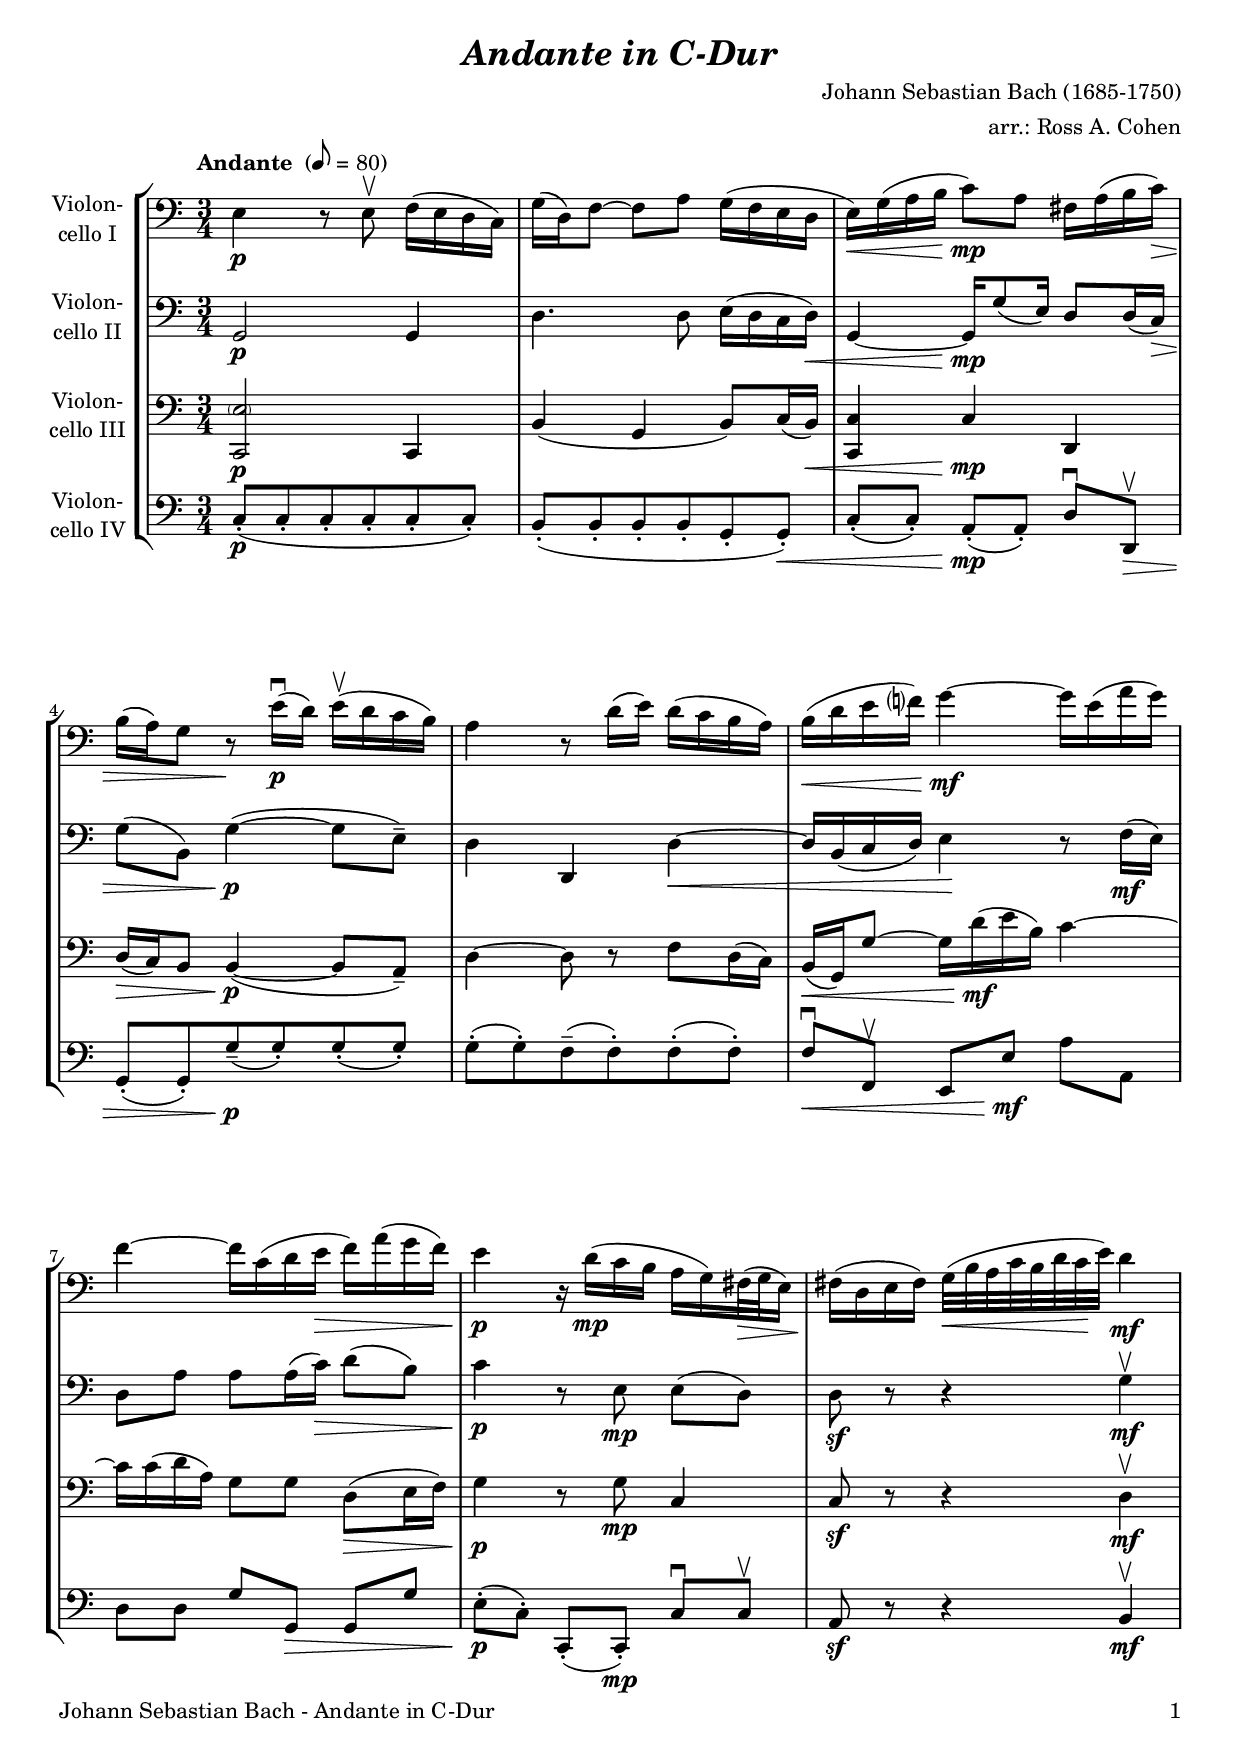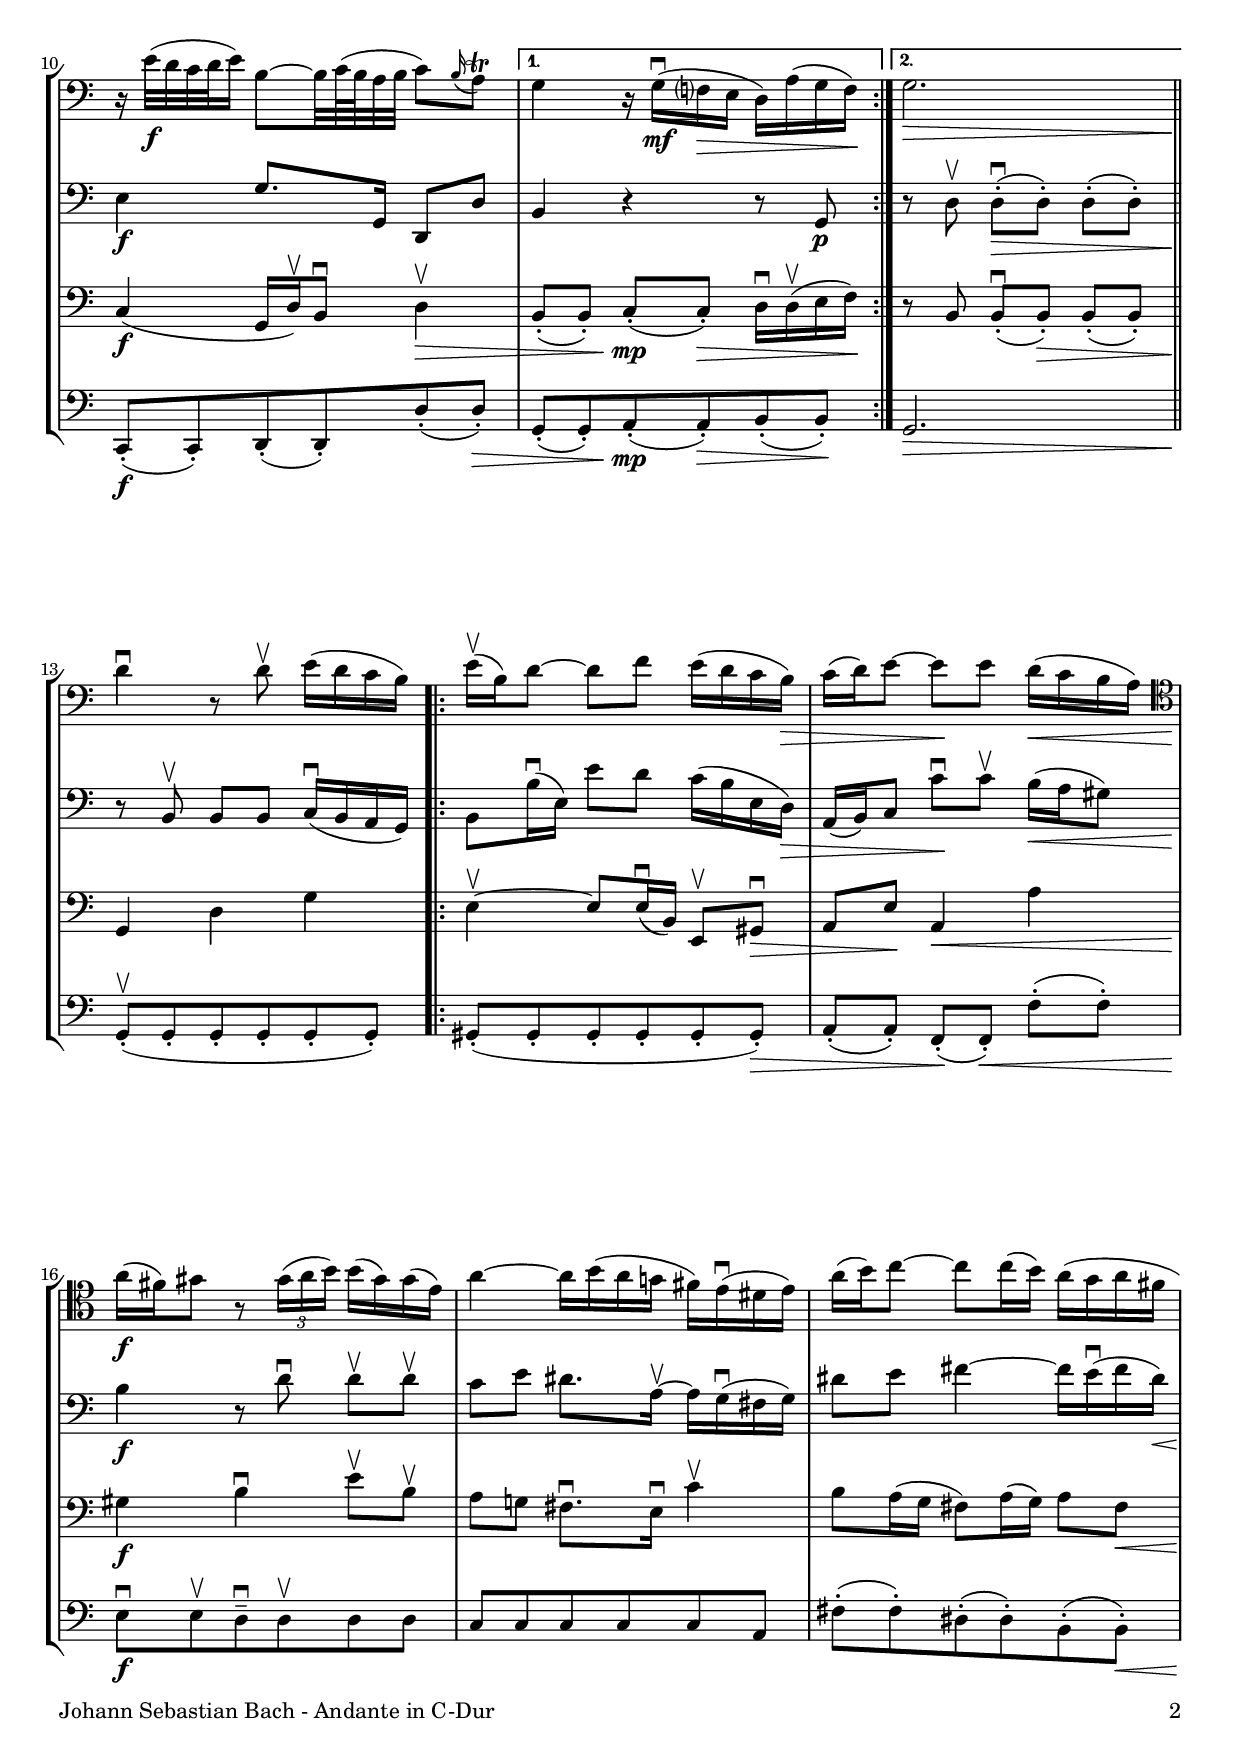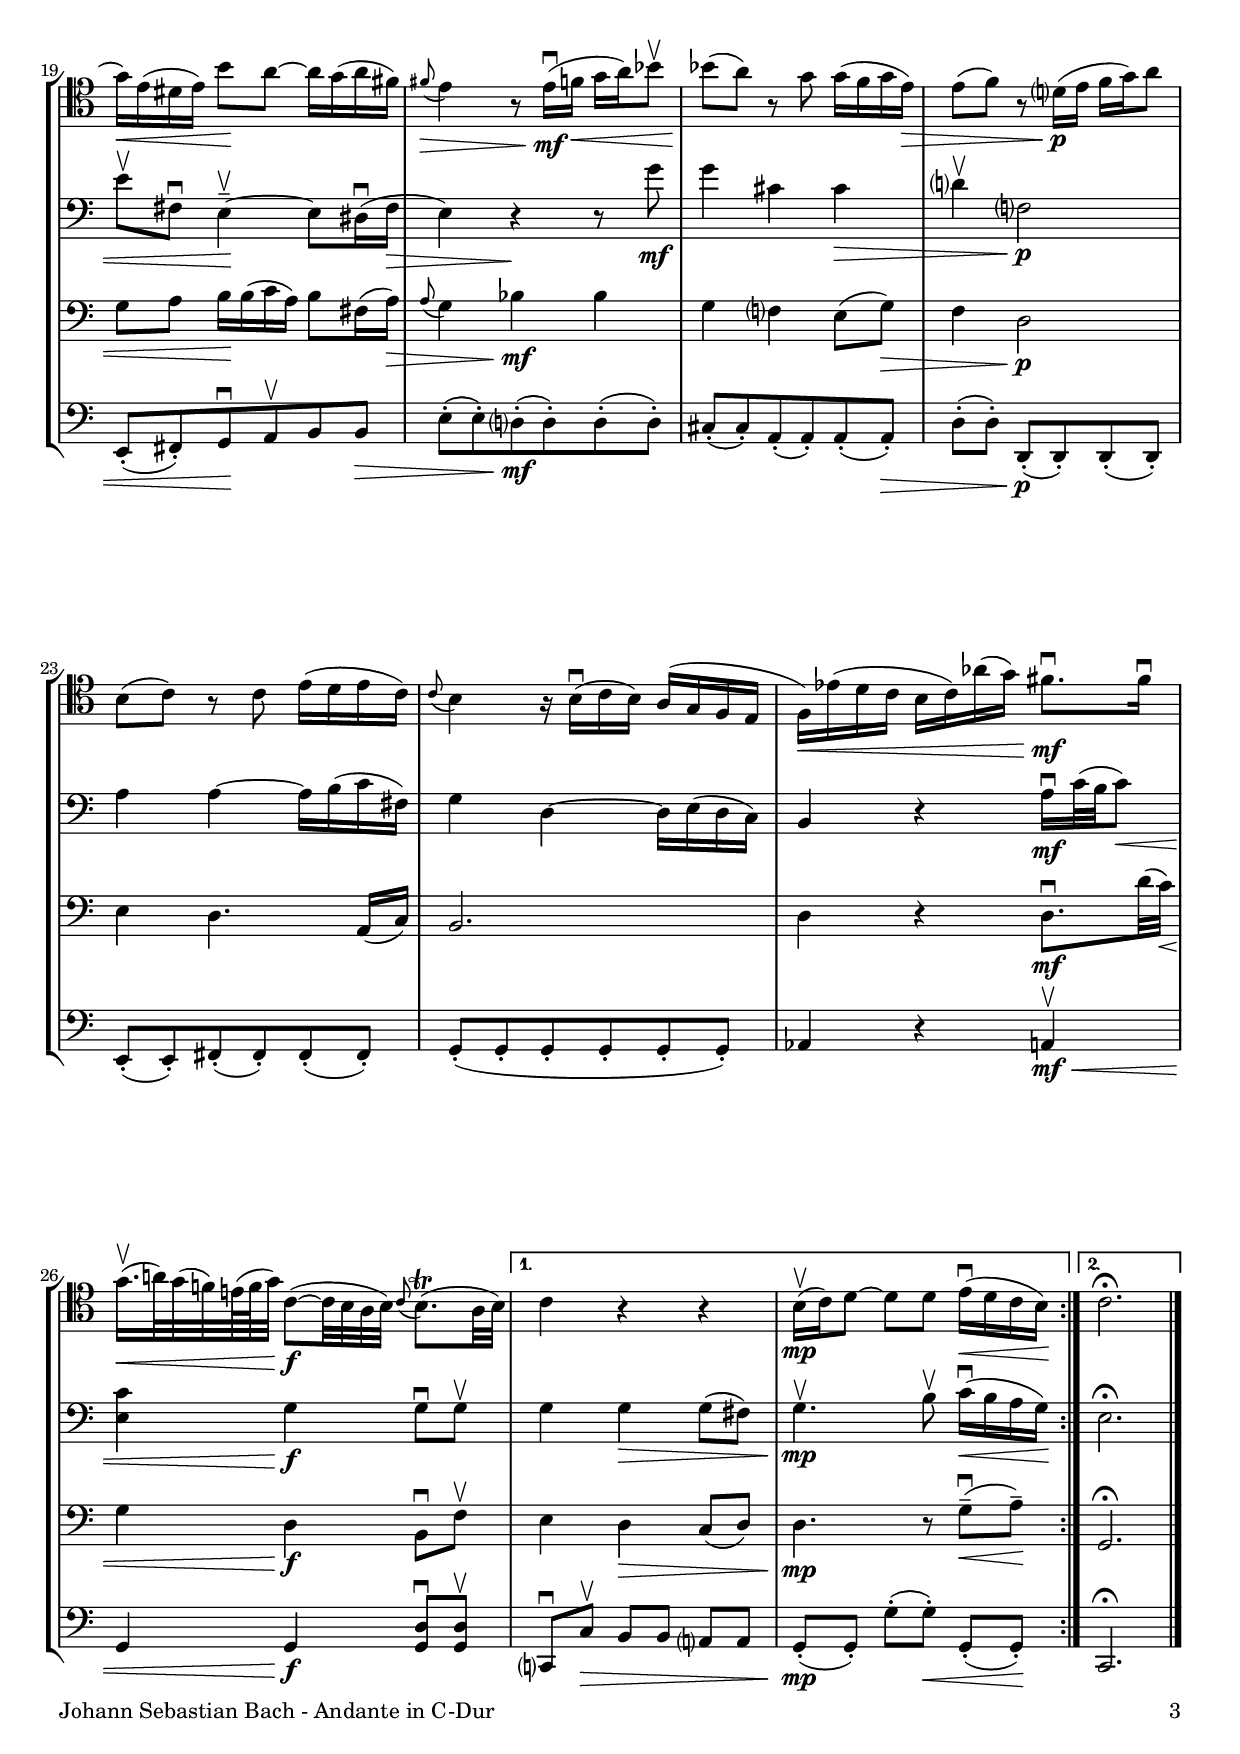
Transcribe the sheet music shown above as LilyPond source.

\version "2.18.2"
\include "deutsch.ly"
  
#(set-global-staff-size 19)

\header {
  title     = \markup \bold \italic "Andante in C-Dur"
  composer  = "Johann Sebastian Bach (1685-1750)"
  arranger  = "arr.: Ross A. Cohen"
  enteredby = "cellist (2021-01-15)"
%  piece     = ""
}

voiceconsts = {
  \key c \major
  \time 3/4
  \clef "bass"
%  \numericTimeSignature
  % Set default beaming for all staves
  \set Timing.beamExceptions = #'()
  \set Timing.baseMoment     = #(ly:make-moment 1 4)
  \set Timing.beatStructure  = #'(1 1 1)
  \tempo "Andante " 8=80
}

micl = "clarinet"
mifl = "flute"
miob = "oboe"
mifh = "french horn"
misx = "tenor sax"
mist = "string ensemble 1"
miba = "cello"

dcaf = \mark \markup \box \italic "D.C. al Fine"
fine = \mark \markup \box \italic "Fine"

va = \relative c {
  \voiceconsts

  \repeat volta 2 {
    e4\p r8 e\upbow f16( e d c)
    g'( d) f8~ f a g16( f e d
    e)\< g( a h c8)\!\mp a fis16 a( h c)\>
    h( a) g8 r\! e'16(\downbow\p d) e(\upbow d c h)

    a4 r8 d16( e) d( c h a)
    h(\< d e f?) g4~\!\mf g16 e( a g)
    f4~ f16 c( d e\> f) a( g f)
    e4\!\p r16 d(\mp c h a g) fis32(\> g e16)

    fis(\! d e fis) g32(\< h a c h d c\! e) d4\mf
    r16 e32(\f d c d e16) h8~ h32 c64( h a32 h c8)[ \appoggiatura h16 a8]\trill
  }
  \alternative {
    { g4 r16 g(\downbow\mf f?\> e d) a'( g f)\! }
    { g2.\> }
  } \bar "||"
  d'4\!\downbow r8 d\upbow e16( d c h)
  

  \repeat volta 2 {
    e(\upbow h) d8~ d f e16( d c h)\>
    c( d) e8~ e\! e d16(\< c h a) \clef "tenor"
    a'(\!\f fis) gis8 r \tuplet 3/2 8 { gis16( a h) } h( gis) gis( e)
    a4~ a16 h( a g! fis) e(\downbow dis e)

    a( h) c8~ c c16( h) a( g a fis
    g)\< e( dis e) h'8\! a~ a16 g( a fis)
    \appoggiatura fis8\> e4 r8 e16(\downbow\!\mf f\< g a) b8\upbow
    b(\! a) r g g16( f g e)\>

    e8( f) r d?16(\!\p e f g) a8
    h,( c) r c e16( d e c)
    \appoggiatura c8 h4 r16 h(\downbow c h) a( g f e
    f)\< es'( d c h c) as'( g) fis8.\downbow\!\mf fis16\downbow

    g16.(\upbow\< a!32) g( f!) e!64( f g32) c,8(~\!\f c32 h a h) \appoggiatura c8 h8.(\trill a32 h)
  }
  \alternative {
    { c4 r r | h16(\upbow\mp c) d8~ d d e16(\downbow\< d c h)\! }
    { c2.\fermata }
  } \bar "|."  
}

vb = \relative c {
  \voiceconsts

  \repeat volta 2 {
    g2\p g4
    d'4. d8 e16( d c d)\<
    g,4~ g16\!\mp g'8( e16) d8 d16( c)\>
    g'8( h,) g'4(~\!\p g8 e)--
    d4 d, d'~\<

    d16 h( c d) e4\! r8 f16(\mf e)
    d8 a' a a16( c)\> d8( h)
    c4\!\p r8 e,\mp e( d)
    d\sf r r4 g\upbow\mf

    e\f g8. g,16 d8 d'
  }
  \alternative {
    { h4 r r8 g\p }
    { r d'\upbow d(-.\downbow\> d)-. d(-. d)-. }
  } \bar "||"
  r\! h\upbow h h c16(\downbow h a g)

  \repeat volta 2 {
    h8 h'16(\downbow e,) e'8 d c16( h e, d)\>
    a( h) c8 c'\downbow\! c\upbow h16(\< a gis8)
    h4\!\f r8 d\downbow d\upbow d\upbow
    c e dis8. a16~\upbow a g(\downbow fis g)

    dis'8 e fis4~ fis16 e(\downbow fis dis)\<
    e8\upbow fis,\downbow e4~--\upbow\! e8 dis16(\downbow fis\>
    e4) r\! r8 g'\mf
    g4 cis, cis\>
    d?\upbow f,?2\!\p
    a4 a~ a16 h( c fis,)

    g4 d~ d16 e( d c)
    h4 r a'16\downbow\mf c32( h c8)\<
    <e, c'>4 g\!\f g8\downbow g\upbow
  }
  \alternative {
    { g4 g\> g8( fis) | g4.\upbow\!\mp h8\upbow c16(\downbow\< h a g)\! }
    { e2.\fermata }
  } \bar "|."  
}

vc = \relative c, {
  \voiceconsts

  \repeat volta 2 {
    <c \parenthesize e'>2\p c4
    h'( g h8) c16( h)\<
    <c, c'>4 c'\!\mp d,
    d'16(\> c) h8 h4(~\!\p h8 a)--
    d4~ d8 r f d16( c)

    h(\< g) g'8~ g16 d'(\!\mf e h) c4~
    c16 c( d a) g8 g d(\> e16 f)
    g4\!\p r8 g\mp c,4
    c8\sf r r4 d\upbow\mf

    c(\f g16 d')\upbow h8\downbow d4\upbow\>
  }
  \alternative {
    { h8(-. h)-. c(-.\!\mp c)-.\> d16\downbow d(\upbow e f)\! }
    { r8 h, h(-.\downbow h)-.\> h(-. h)-. }
  } \bar "||"
  g4\! d' g

  \repeat volta 2 {
    e~\upbow e8 e16(\downbow h) e,8\upbow gis\downbow\>
    a e'\! a,4\< a'
    gis\!\f h\downbow e8\upbow h\upbow
    a g! fis8.\downbow e16\downbow c'4\upbow
    h8 a16( g fis8) a16( g) a8 fis\<

    g a h16\! h( c a) h8 fis16( a)\>
    \appoggiatura a8 g4 b\!\mf b
    g f? e8( g)\>
    f4 d2\!\p
    e4 d4. a16( c)
    h2.

    d4 r d8.\downbow\mf d'32( c)\<
    g4 d\!\f h8\downbow f'\upbow
  }
  \alternative {
    { e4 d\> c8( d) | d4.\!\mp r8 g(--\downbow\< a)--\! }
    { g,2.\fermata }
  } \bar "|."  
}

vd = \relative c {
  \voiceconsts

  \repeat volta 2 {
    c8[(-.\p c-. c-. c-. c-. c)]-.
    h[(-. h-. h-. h-. g-. g)]-.\<
    c(-. c)-. a(-.\!\mp a)-. d\downbow d,\upbow\>
    g[(-. g)-. g'(--\!\p g)-. g(-. g)]-.
    g[(-. g)-. f(-- f)-. f(-. f)]-.

    f\downbow\< f,\upbow e e'\!\mf a a,
    d d g g,\> g g'
    e(-.\!\p c)-. c,(-. c)-.\mp c'\downbow c\upbow
    a\sf r r4 h\upbow\mf

    c,8[(-.\f c)-. d(-. d)-. d'(-. d)]-.\>
  }
  \alternative {
    { g,[(-. g)-. a(-.\!\mp a)-.\> h(-. h)]-.\! }
    { g2.\> }
  } \bar "||"
  g8[(-.\upbow\! g-. g-. g-. g-. g)]-.
  
  \repeat volta 2 {
    gis[(-. gis-. gis-. gis-. gis-. gis)]-.\>
    a(-. a)-. f(-.\! f)-.\< f'(-. f)-.
    e[\downbow\!\f e\upbow d--\downbow d\upbow d d]
    c[ c c c c a]
    fis'[(-. fis)-. dis(-. dis)-. h(-. h)]-.\<

    e,[(-. fis)-. g\downbow\! a\upbow h h]\>
    e[(-. e)-. d?(-.\!\mf d)-. d(-. d)]-.
    cis[(-. cis)-. a(-. a)-. a(-. a)]-.\>
    d(-. d)-. d,[(-.\!\p d)-. d(-. d)]-.
    e[(-. e)-. fis(-. fis)-. fis(-. fis)]-.

    g[(-. g-. g-. g-. g-. g)]-.
    as4 r a\upbow\mf\<
    g g\!\f <g d'>8\downbow <g d'>\upbow
  }
  \alternative {
    { c,?\downbow c'\upbow\> h h a? a | g(-.\!\mp g)-. g'(-. g)-.\< g,(-. g)-.\! }
    { c,2.\fermata }
  } \bar "|."  
}


music = \new StaffGroup <<
      \new Staff {
	\set Staff.midiInstrument = \miba
	\set Staff.instrumentName = \markup \center-column { "Violon-" "cello I" }
	\transpose c c { \va }
      }

      \new Staff {
	\set Staff.midiInstrument = \miba
	\set Staff.instrumentName = \markup \center-column { "Violon-" "cello II" }
	\transpose c c { \vb }
      }

      \new Staff {
	\set Staff.midiInstrument = \miba
	\set Staff.instrumentName = \markup \center-column { "Violon-" "cello III" }
	\transpose c c { \vc }
      }

      \new Staff {
	\set Staff.midiInstrument = \miba
	\set Staff.instrumentName = \markup \center-column { "Violon-" "cello IV" }
	\transpose c c { \vd }
      }
>>

\book {
   \paper {
    print-page-number = ##t
    print-first-page-number = ##t
    ragged-last-bottom = ##f
    oddHeaderMarkup = \markup \null
    evenHeaderMarkup = \markup \null
    oddFooterMarkup = \markup {
      \fill-line {
        \on-the-fly #print-page-number-check-first
        "Johann Sebastian Bach - Andante in C-Dur" \fromproperty #'page:page-number-string
      }
    }
    evenFooterMarkup = \oddFooterMarkup
  } \score {
    \music
    \layout {}
  }

  \score {
    \unfoldRepeats \music

    \midi {
      \context {
        \Score
      }
    }
  }
}